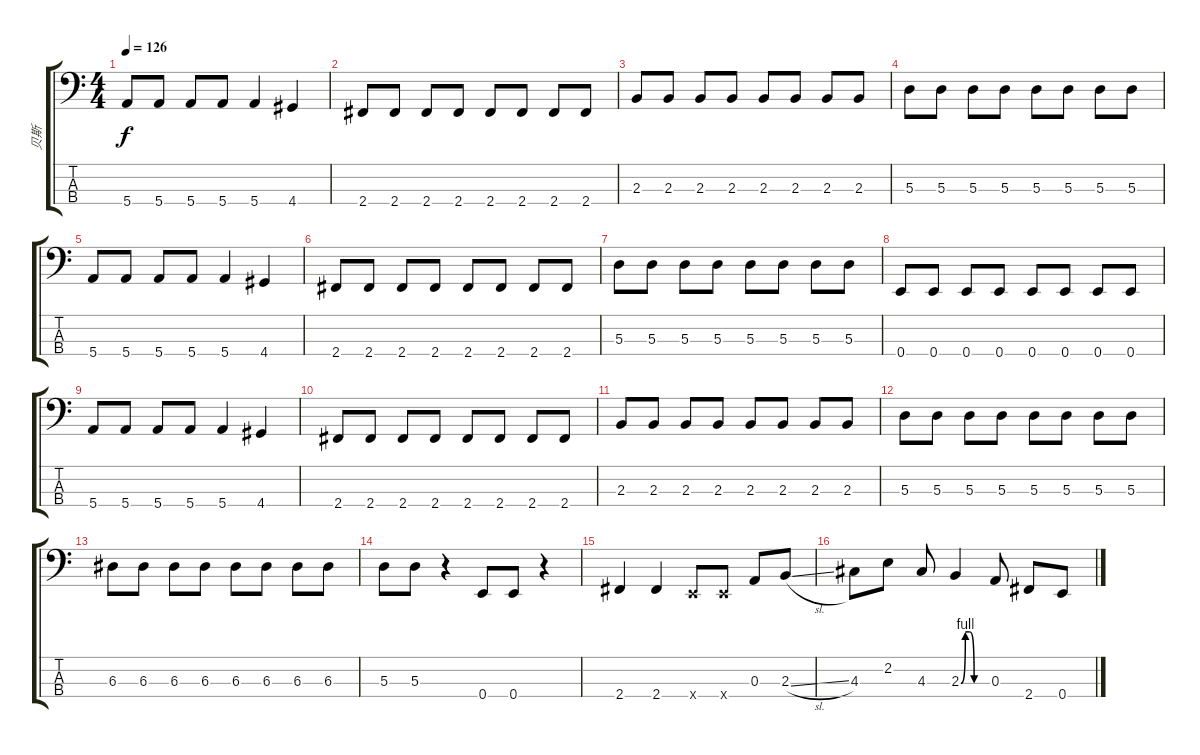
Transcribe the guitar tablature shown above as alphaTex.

\track ("贝斯" "贝斯") {instrument electricbasspick}
\staff {score tabs}
\tuning (G2 D2 A1 E1) {hide}
\ts (4 4)
\tempo 126
\clef f4
\ks c
5.4.8{txt " " dy f} 5.4.8 5.4.8 5.4.8 5.4.4 4.4.4 |
2.4.8 2.4.8 2.4.8 2.4.8 2.4.8 2.4.8 2.4.8 2.4.8 |
2.3.8 2.3.8 2.3.8 2.3.8 2.3.8 2.3.8 2.3.8 2.3.8 |
5.3.8 5.3.8 5.3.8 5.3.8 5.3.8 5.3.8 5.3.8 5.3.8 |
5.4.8 5.4.8 5.4.8 5.4.8 5.4.4 4.4.4 |
2.4.8 2.4.8 2.4.8 2.4.8 2.4.8 2.4.8 2.4.8 2.4.8 |
5.3.8 5.3.8 5.3.8 5.3.8 5.3.8 5.3.8 5.3.8 5.3.8 |
0.4.8 0.4.8 0.4.8 0.4.8 0.4.8 0.4.8 0.4.8 0.4.8 |
5.4.8 5.4.8 5.4.8 5.4.8 5.4.4 4.4.4 |
2.4.8 2.4.8 2.4.8 2.4.8 2.4.8 2.4.8 2.4.8 2.4.8 |
2.3.8 2.3.8 2.3.8 2.3.8 2.3.8 2.3.8 2.3.8 2.3.8 |
5.3.8 5.3.8 5.3.8 5.3.8 5.3.8 5.3.8 5.3.8 5.3.8 |
6.3.8 6.3.8 6.3.8 6.3.8 6.3.8 6.3.8 6.3.8 6.3.8 |
5.3.8 5.3.8 r.4 0.4.8 0.4.8 r.4 |
2.4.4 2.4.4 0.4{x}.8 0.4{x}.8 0.3.8 2.3{sl}.8 |
4.3.8 2.2.8 4.3.8 2.3{be (custom 0 0 10 4 20 4 30 0 60 0)}.4 0.3.8 2.4.8 0.4.8
